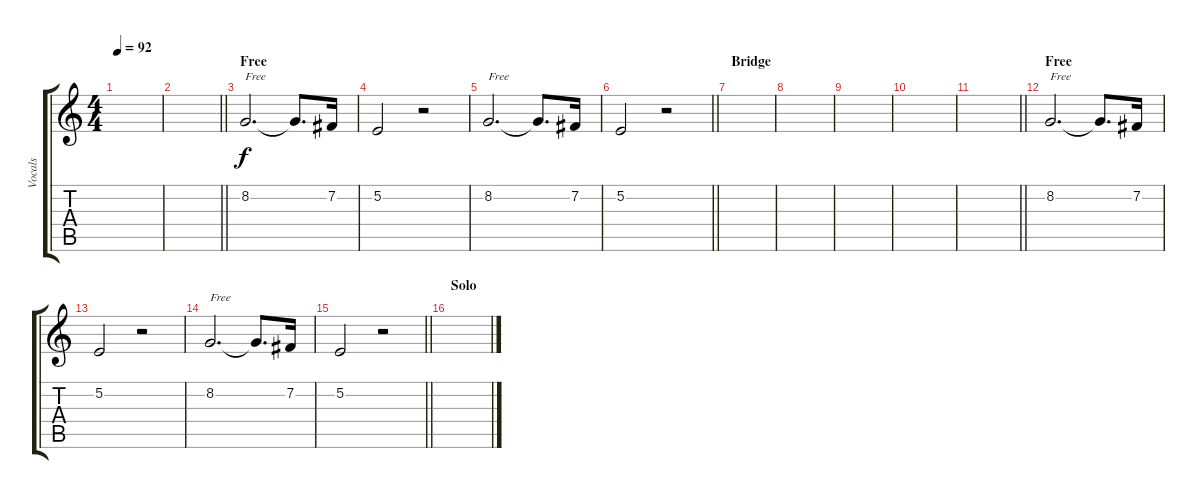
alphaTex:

\track ("Vocals" "Vocals") {instrument altosax}
\staff {score tabs}
\tuning (E4 B3 G3 D3 A2 E2) {hide}
\ts (4 4)
\tempo 92
\clef g2
\ks c
|
\barLineRight lightlight
|
\section ("" "Free")
8.2.2{d txt "Free"} 8.2{t}.8{d} 7.2.16 |
5.2.2 r.2 |
8.2.2{d txt "Free"} 8.2{t}.8{d} 7.2.16 |
\barLineRight lightlight
5.2.2 r.2 |
\section ("" "Bridge")
|
|
|
|
\barLineRight lightlight
|
\section ("" "Free")
8.2.2{d txt "Free"} 8.2{t}.8{d} 7.2.16 |
5.2.2 r.2 |
8.2.2{d txt "Free"} 8.2{t}.8{d} 7.2.16 |
\barLineRight lightlight
5.2.2 r.2 |
\section ("" "Solo")
